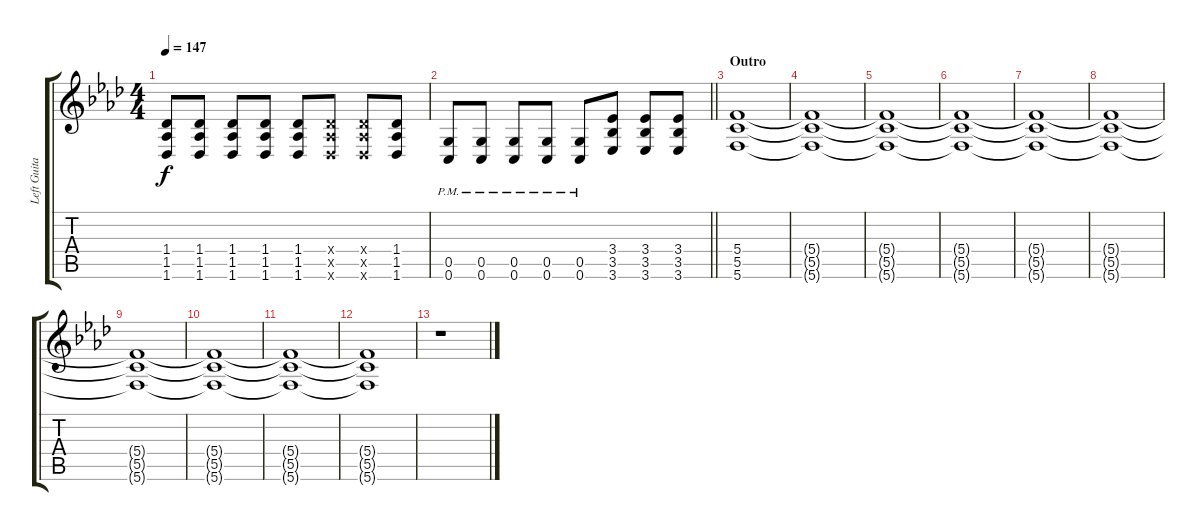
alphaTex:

\track ("Left Guitar" "Left Guita") {instrument overdrivenguitar}
\staff {score tabs}
\tuning (D4 A3 F3 C3 G2 C2) {hide}
\ts (4 4)
\tempo 147
\clef g2
\ks ab
(1.4 1.5 1.6).8{dy f} (1.4 1.5 1.6).8 (1.4 1.5 1.6).8 (1.4 1.5 1.6).8 (1.4 1.5 1.6).8 (1.4{x} 1.5{x} 1.6{x}).8 (1.4{x} 1.5{x} 1.6{x}).8 (1.4 1.5 1.6).8 |
\barLineRight lightlight
(0.5{pm} 0.6{pm}).8 (0.5{pm} 0.6{pm}).8 (0.5{pm} 0.6{pm}).8 (0.5{pm} 0.6{pm}).8 (0.5{pm} 0.6{pm}).8 (3.4 3.5 3.6).8 (3.4 3.5 3.6).8 (3.4 3.5 3.6).8 |
\section ("" "Outro")
(5.4 5.5 5.6).1 |
(5.4{t} 5.5{t} 5.6{t}).1 |
(5.4{t} 5.5{t} 5.6{t}).1{volume 8} |
(5.4{t} 5.5{t} 5.6{t}).1 |
(5.4{t} 5.5{t} 5.6{t}).1 |
(5.4{t} 5.5{t} 5.6{t}).1 |
(5.4{t} 5.5{t} 5.6{t}).1{volume 0} |
(5.4{t} 5.5{t} 5.6{t}).1 |
(5.4{t} 5.5{t} 5.6{t}).1 |
(5.4{t} 5.5{t} 5.6{t}).1 |
r.1
